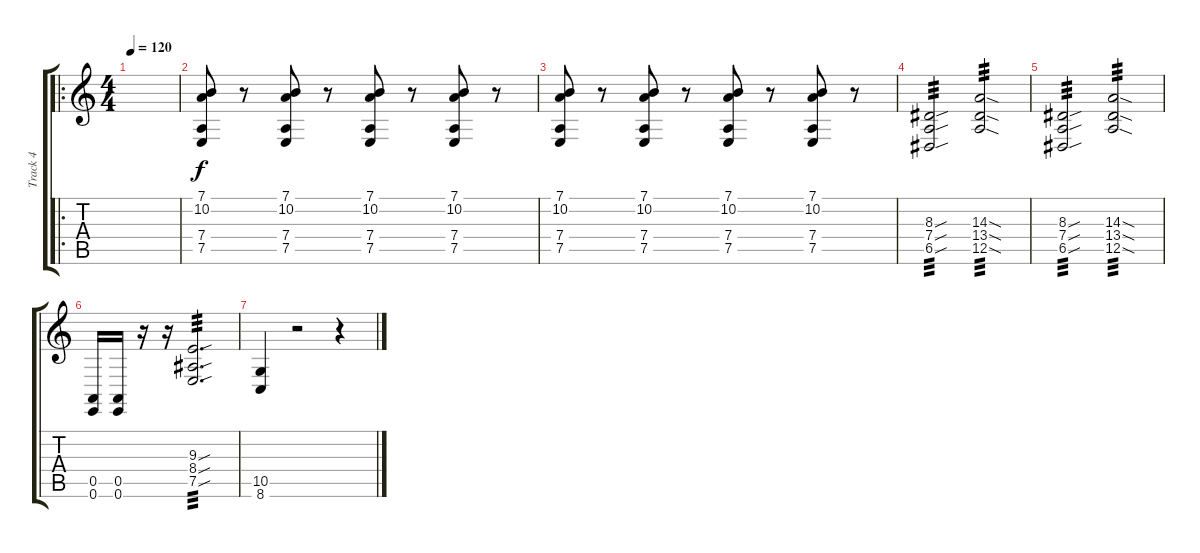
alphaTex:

\track ("Track 4" "Track 4") {instrument lead2sawtooth}
\staff {score tabs}
\tuning (E4 B3 G3 D3 A2 E2) {hide}
\ro
\ts (4 4)
\tempo 120
\clef g2
\ks c
|
(7.1 10.2 7.4 7.5).8 r.8 (7.1 10.2 7.4 7.5).8 r.8 (7.1 10.2 7.4 7.5).8 r.8 (7.1 10.2 7.4 7.5).8 r.8 |
(7.1 10.2 7.4 7.5).8 r.8 (7.1 10.2 7.4 7.5).8 r.8 (7.1 10.2 7.4 7.5).8 r.8 (7.1 10.2 7.4 7.5).8 r.8 |
(8.3{sou} 7.4{sou} 6.5{sou}).2{tp 3} (14.3{sod} 13.4{sod} 12.5{sod}).2{tp 3} |
(8.3{sou} 7.4{sou} 6.5{sou}).2{tp 3} (14.3{sod} 13.4{sod} 12.5{sod}).2{tp 3} |
(0.5 0.6).16 (0.5 0.6).16 r.16 r.16 (9.3{sou} 8.4{sou} 7.5{sou}).2{d tp 3} |
(10.5 8.6).4 r.2 r.4
